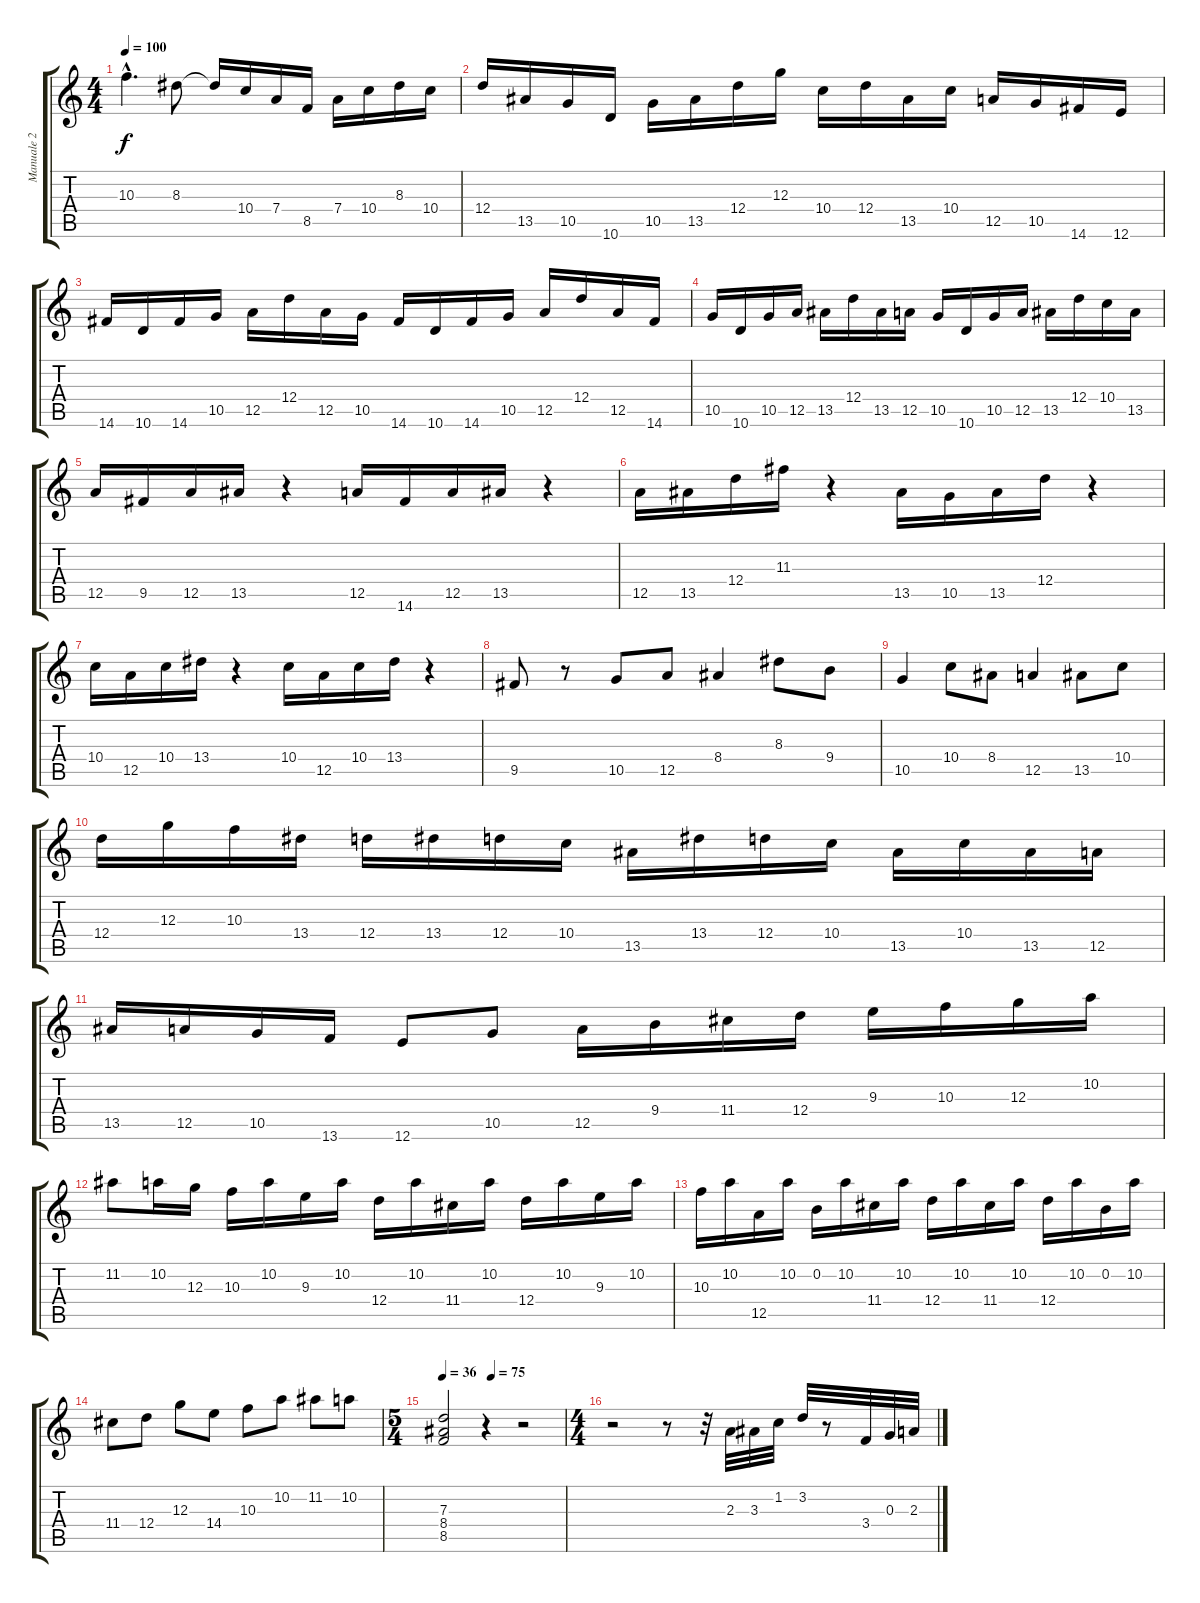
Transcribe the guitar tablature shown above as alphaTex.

\track ("Manuale 2" "Manuale 2") {instrument overdrivenguitar}
\staff {score tabs}
\tuning (E4 B3 G3 D3 A2 E2) {hide}
\ts (4 4)
\tempo 100
\clef g2
\ks c
10.3{hac}.4{d dy f} 8.3.8 8.3{t}.16 10.4.16 7.4.16 8.5.16 7.4.16 10.4.16 8.3.16 10.4.16 |
12.4.16 13.5.16 10.5.16 10.6.16 10.5.16 13.5.16 12.4.16 12.3.16 10.4.16 12.4.16 13.5.16 10.4.16 12.5.16 10.5.16 14.6.16 12.6.16 |
14.6.16 10.6.16 14.6.16 10.5.16 12.5.16 12.4.16 12.5.16 10.5.16 14.6.16 10.6.16 14.6.16 10.5.16 12.5.16 12.4.16 12.5.16 14.6.16 |
10.5.16 10.6.16 10.5.16 12.5.16 13.5.16 12.4.16 13.5.16 12.5.16 10.5.16 10.6.16 10.5.16 12.5.16 13.5.16 12.4.16 10.4.16 13.5.16 |
12.5.16 9.5.16 12.5.16 13.5.16 r.4 12.5.16 14.6.16 12.5.16 13.5.16 r.4 |
12.5.16 13.5.16 12.4.16 11.3.16 r.4 13.5.16 10.5.16 13.5.16 12.4.16 r.4 |
10.4.16 12.5.16 10.4.16 13.4.16 r.4 10.4.16 12.5.16 10.4.16 13.4.16 r.4 |
9.5.8 r.8 10.5.8 12.5.8 8.4.4 8.3.8 9.4.8 |
10.5.4 10.4.8 8.4.8 12.5.4 13.5.8 10.4.8 |
12.4.16 12.3.16 10.3.16 13.4.16 12.4.16 13.4.16 12.4.16 10.4.16 13.5.16 13.4.16 12.4.16 10.4.16 13.5.16 10.4.16 13.5.16 12.5.16 |
13.5.16 12.5.16 10.5.16 13.6.16 12.6.8 10.5.8 12.5.16 9.4.16 11.4.16 12.4.16 9.3.16 10.3.16 12.3.16 10.2.16 |
11.2.8 10.2.16 12.3.16 10.3.16 10.2.16 9.3.16 10.2.16 12.4.16 10.2.16 11.4.16 10.2.16 12.4.16 10.2.16 9.3.16 10.2.16 |
10.3.16 10.2.16 12.5.16 10.2.16 0.2.16 10.2.16 11.4.16 10.2.16 12.4.16 10.2.16 11.4.16 10.2.16 12.4.16 10.2.16 0.2.16 10.2.16 |
11.4.8 12.4.8 12.3.8 14.4.8 10.3.8 10.2.8 11.2.8 10.2.8 |
\ts (5 4)
\tempo 36
\tempo (75 0.4)
(7.3 8.4 8.5).2 r.4 r.2 |
\ts (4 4)
r.2 r.8 r.32 2.3.32 3.3.32 1.2.32 3.2.32 r.8 3.4.32 0.3.32 2.3.32
